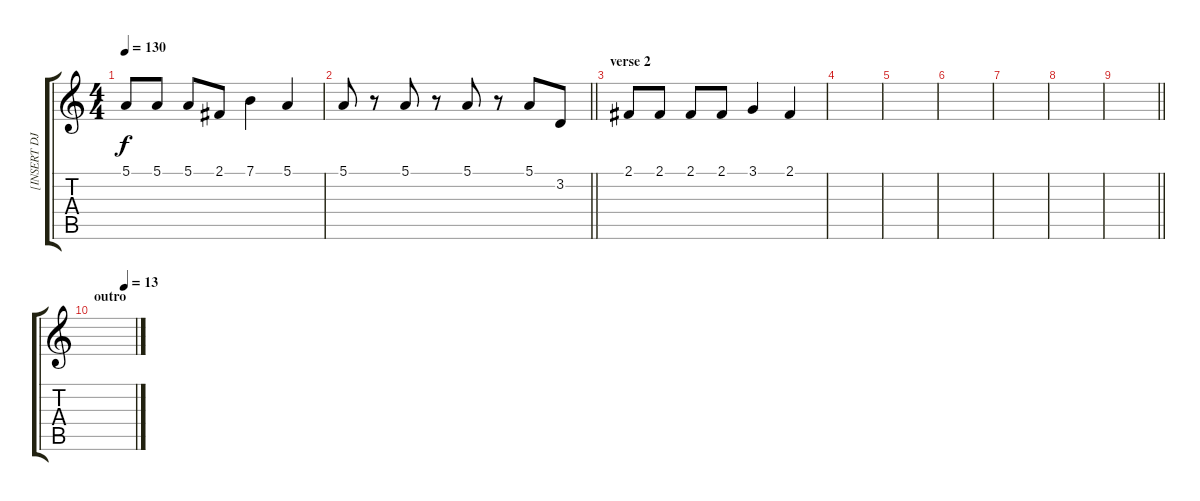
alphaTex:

\track ("[INSERT DJENT JOKE]" "[INSERT DJ") {instrument altosax}
\staff {score tabs}
\tuning (E4 B3 G3 D3 A2 E2) {hide}
\ts (4 4)
\tempo 130
\clef g2
\ks c
5.1.8{dy f} 5.1.8 5.1.8 2.1.8 7.1.4 5.1.4 |
\barLineRight lightlight
5.1.8 r.8 5.1.8 r.8 5.1.8 r.8 5.1.8 3.2.8 |
\section ("" "verse 2")
2.1.8 2.1.8 2.1.8 2.1.8 3.1.4 2.1.4 |
|
|
|
|
|
\barLineRight lightlight
|
\section ("" "outro")
\tempo (13 0.75)
